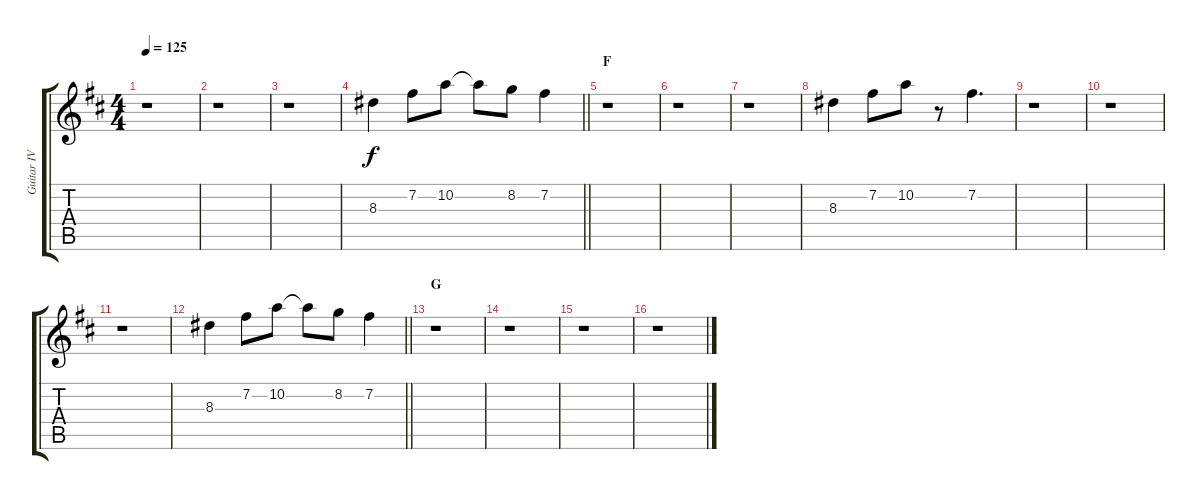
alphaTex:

\track ("Guitar IV" "Guitar IV") {instrument overdrivenguitar}
\staff {score tabs}
\tuning (E4 B3 G3 D3 A2 E2) {hide}
\ts (4 4)
\tempo 125
\clef g2
\ks d
r.1{dy f} |
r.1 |
r.1 |
\barLineRight lightlight
8.3.4 7.2.8 10.2.8 10.2{t}.8 8.2.8 7.2.4 |
\section ("" "F")
r.1 |
r.1 |
r.1 |
8.3.4 7.2.8 10.2.8 r.8 7.2.4{d} |
r.1 |
r.1 |
r.1 |
\barLineRight lightlight
8.3.4 7.2.8 10.2.8 10.2{t}.8 8.2.8 7.2.4 |
\section ("" "G")
r.1 |
r.1 |
r.1 |
r.1
